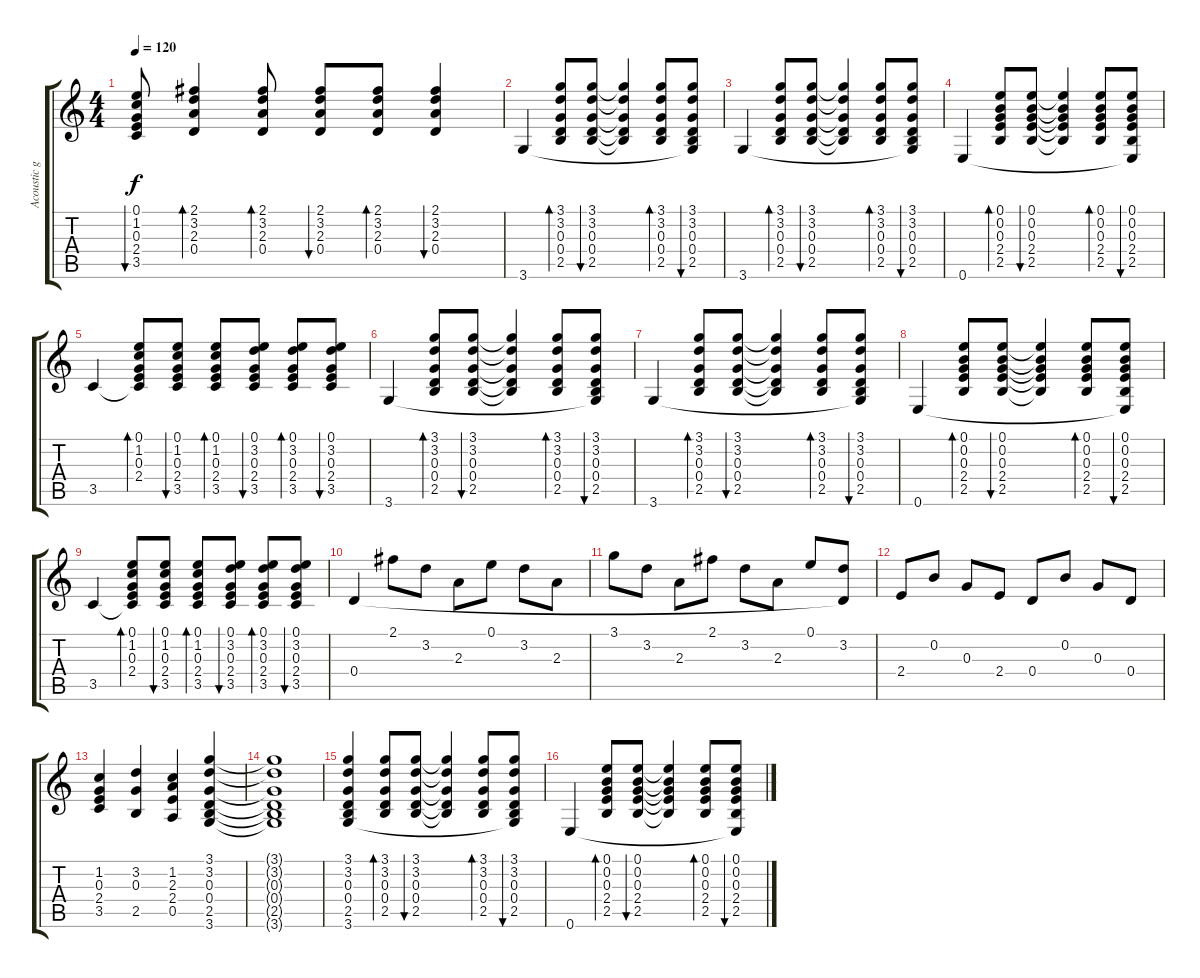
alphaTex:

\track ("Acoustic guitar" "Acoustic g") {instrument acousticguitarsteel}
\staff {score tabs}
\tuning (E4 B3 G3 D3 A2 E2) {hide}
\ts (4 4)
\tempo 120
\clef g2
\ks c
(0.1 1.2 0.3 2.4 3.5).8{bu 60 dy f} (2.1 3.2 2.3 0.4).4{bd 60} (2.1 3.2 2.3 0.4).8{bd 60} (2.1 3.2 2.3 0.4).8{bu 60} (2.1 3.2 2.3 0.4).8{bd 60} (2.1 3.2 2.3 0.4).4{bu 60} |
3.6.4 (3.1 3.2 0.3 0.4 2.5).8{bd 60} (3.1 3.2 0.3 0.4 2.5).8{bu 60} (3.1{t} 3.2{t} 0.3{t} 0.4{t} 2.5{t}).4 (3.1 3.2 0.3 0.4 2.5).8{bd 60} (3.1 3.2 0.3 0.4 2.5 3.6{t}).8{bu 60} |
3.6.4 (3.1 3.2 0.3 0.4 2.5).8{bd 60} (3.1 3.2 0.3 0.4 2.5).8{bu 60} (3.1{t} 3.2{t} 0.3{t} 0.4{t} 2.5{t}).4 (3.1 3.2 0.3 0.4 2.5).8{bd 60} (3.1 3.2 0.3 0.4 2.5 3.6{t}).8{bu 60} |
0.6.4 (0.1 0.2 0.3 2.4 2.5).8{bd 60} (0.1 0.2 0.3 2.4 2.5).8{bu 60} (0.1{t} 0.2{t} 0.3{t} 2.4{t} 2.5{t}).4 (0.1 0.2 0.3 2.4 2.5).8{bd 60} (0.1 0.2 0.3 2.4 2.5 0.6{t}).8{bu 60} |
3.5.4 (0.1 1.2 0.3 2.4 3.5{t}).8{bd 60} (0.1 1.2 0.3 2.4 3.5).8{bu 60} (0.1 1.2 0.3 2.4 3.5).8{bd 60} (0.1 3.2 0.3 2.4 3.5).8{bu 60} (0.1 3.2 0.3 2.4 3.5).8{bd 60} (0.1 3.2 0.3 2.4 3.5).8{bu 60} |
3.6.4 (3.1 3.2 0.3 0.4 2.5).8{bd 60} (3.1 3.2 0.3 0.4 2.5).8{bu 60} (3.1{t} 3.2{t} 0.3{t} 0.4{t} 2.5{t}).4 (3.1 3.2 0.3 0.4 2.5).8{bd 60} (3.1 3.2 0.3 0.4 2.5 3.6{t}).8{bu 60} |
3.6.4 (3.1 3.2 0.3 0.4 2.5).8{bd 60} (3.1 3.2 0.3 0.4 2.5).8{bu 60} (3.1{t} 3.2{t} 0.3{t} 0.4{t} 2.5{t}).4 (3.1 3.2 0.3 0.4 2.5).8{bd 60} (3.1 3.2 0.3 0.4 2.5 3.6{t}).8{bu 60} |
0.6.4 (0.1 0.2 0.3 2.4 2.5).8{bd 60} (0.1 0.2 0.3 2.4 2.5).8{bu 60} (0.1{t} 0.2{t} 0.3{t} 2.4{t} 2.5{t}).4 (0.1 0.2 0.3 2.4 2.5).8{bd 60} (0.1 0.2 0.3 2.4 2.5 0.6{t}).8{bu 60} |
3.5.4 (0.1 1.2 0.3 2.4 3.5{t}).8{bd 60} (0.1 1.2 0.3 2.4 3.5).8{bu 60} (0.1 1.2 0.3 2.4 3.5).8{bd 60} (0.1 3.2 0.3 2.4 3.5).8{bu 60} (0.1 3.2 0.3 2.4 3.5).8{bd 60} (0.1 3.2 0.3 2.4 3.5).8{bu 60} |
0.4.4 2.1.8 3.2.8 2.3.8 0.1.8 3.2.8 2.3.8 |
3.1.8 3.2.8 2.3.8 2.1.8 3.2.8 2.3.8 0.1.8 (3.2 0.4{t}).8 |
2.4.8 0.2.8 0.3.8 2.4.8 0.4.8 0.2.8 0.3.8 0.4.8 |
(1.2 0.3 2.4 3.5).4 (3.2 0.3 2.5).4 (1.2 2.3 2.4 0.5).4 (3.1 3.2 0.3 0.4 2.5 3.6).4 |
(3.1{t} 3.2{t} 0.3{t} 0.4{t} 2.5{t} 3.6{t}).1 |
(3.1 3.2 0.3 0.4 2.5 3.6).4 (3.1 3.2 0.3 0.4 2.5).8{bd 60} (3.1 3.2 0.3 0.4 2.5).8{bu 60} (3.1{t} 3.2{t} 0.3{t} 0.4{t} 2.5{t}).4 (3.1 3.2 0.3 0.4 2.5).8{bd 60} (3.1 3.2 0.3 0.4 2.5 3.6{t}).8{bu 60} |
0.6.4 (0.1 0.2 0.3 2.4 2.5).8{bd 60} (0.1 0.2 0.3 2.4 2.5).8{bu 60} (0.1{t} 0.2{t} 0.3{t} 2.4{t} 2.5{t}).4 (0.1 0.2 0.3 2.4 2.5).8{bd 60} (0.1 0.2 0.3 2.4 2.5 0.6{t}).8{bu 60}
